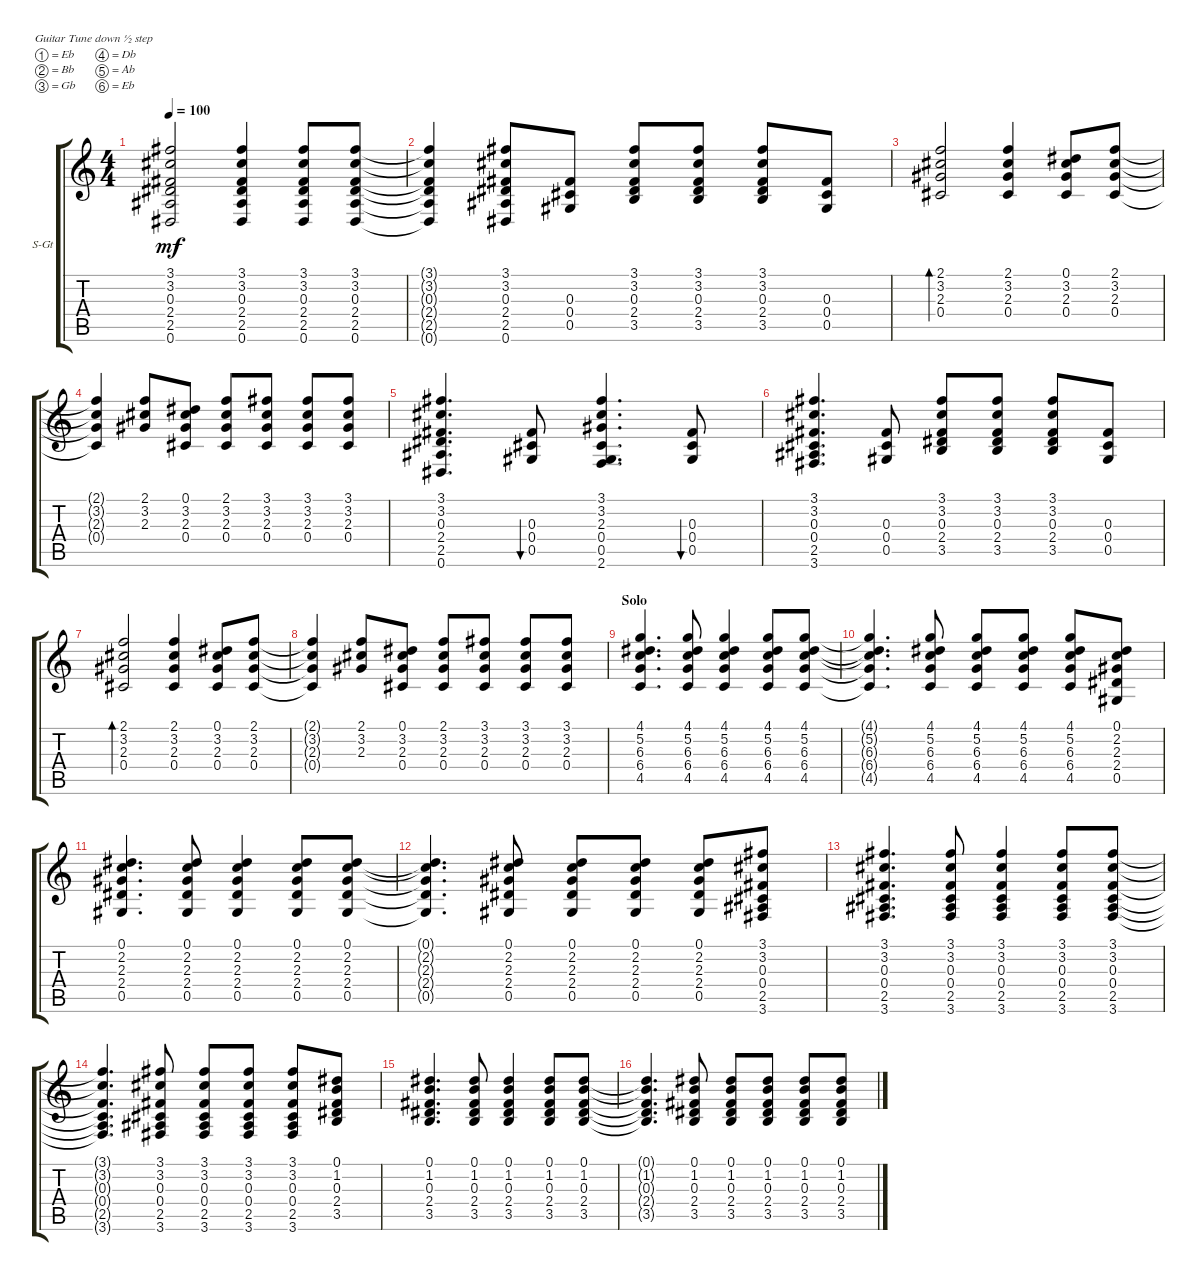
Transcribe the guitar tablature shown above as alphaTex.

\defaultSystemsLayout 4
\bracketExtendMode groupsimilarinstruments
\firstSystemTrackNameOrientation horizontal
\otherSystemsTrackNameOrientation horizontal
\track ("Acoustic" "S-Gt") {instrument acousticguitarsteel}
\staff {score tabs}
\tuning (Eb4 Bb3 Gb3 Db3 Ab2 Eb2)
\ts (4 4)
\tempo 100
\clef g2
\ks c
(0.6 2.5 2.4 0.3 3.2 3.1).2{dy mf} (0.6 2.5 2.4 0.3 3.2 3.1).4 (3.1 3.2 0.3 2.4 2.5 0.6).8 (3.1 3.2 0.3 2.4 2.5 0.6).8 |
(3.1{t} 3.2{t} 0.3{t} 2.5{t} 2.4{t} 0.6{t}).4 (0.6 2.5 2.4 0.3 3.2 3.1).8 (0.3 0.4 0.5).8 (3.5 2.4 0.3 3.2 3.1).8 (3.1 3.2 0.3 3.5 2.4).8 (3.1 3.2 0.3 2.4 3.5).8 (0.3 0.4 0.5).8 |
(0.4 2.3 3.2 2.1).2{bd 30} (2.1 3.2 2.3 0.4).4 (0.1 3.2 2.3 0.4).8 (2.1 3.2 2.3 0.4).8 |
(2.1{t} 3.2{t} 2.3{t} 0.4{t}).4 (2.1 3.2 2.3).8 (0.1 3.2 2.3 0.4).8 (2.1 3.2 2.3 0.4).8 (3.1 3.2 2.3 0.4).8 (3.1 3.2 2.3 0.4).8 (3.1 3.2 2.3 0.4).8 |
(0.6 2.5 2.4 0.3 3.2 3.1).4{d} (0.3 0.4 0.5).8{bu 30} (2.6 0.5 0.4 2.3 3.2 3.1).4{d} (0.3 0.4 0.5).8{bu 30} |
(3.6 2.5 0.4 0.3 3.2 3.1).4{d} (0.3 0.4 0.5).8 (3.5 2.4 0.3 3.2 3.1).8 (3.5 2.4 0.3 3.2 3.1).8 (3.5 2.4 0.3 3.2 3.1).8 (0.3 0.4 0.5).8 |
(0.4 2.3 3.2 2.1).2{bd 30} (2.1 3.2 2.3 0.4).4 (0.1 3.2 2.3 0.4).8 (2.1 3.2 2.3 0.4).8 |
(2.1{t} 3.2{t} 2.3{t} 0.4{t}).4 (2.1 3.2 2.3).8 (0.1 3.2 2.3 0.4).8 (2.1 3.2 2.3 0.4).8 (3.1 3.2 2.3 0.4).8 (3.1 3.2 2.3 0.4).8 (3.1 3.2 2.3 0.4).8 |
\section ("" "Solo")
(4.5 6.4 6.3 5.2 4.1).4{d} (4.5 6.4 6.3 5.2 4.1).8 (4.5 6.4 6.3 5.2 4.1).4 (4.5 6.4 6.3 5.2 4.1).8 (4.1 5.2 6.3 6.4 4.5).8 |
(4.5{t} 6.4{t} 6.3{t} 5.2{t} 4.1{t}).4{d} (4.5 6.4 6.3 5.2 4.1).8 (4.1 5.2 6.3 6.4 4.5).8 (4.5 6.4 6.3 5.2 4.1).8 (4.1 5.2 6.3 6.4 4.5).8 (0.1 2.2 2.3 2.4 0.5).8 |
(0.5 2.4 2.3 2.2 0.1).4{d} (0.5 2.4 2.3 2.2 0.1).8 (0.5 2.4 2.3 2.2 0.1).4 (0.5 2.4 2.3 2.2 0.1).8 (0.1 2.2 2.3 2.4 0.5).8 |
(0.5{t} 2.4{t} 2.3{t} 2.2{t} 0.1{t}).4{d} (0.5 2.4 2.3 2.2 0.1).8 (0.1 2.2 2.3 2.4 0.5).8 (0.5 2.4 2.3 2.2 0.1).8 (0.1 2.2 2.3 2.4 0.5).8 (3.1 3.2 0.3 0.4 2.5 3.6).8 |
(2.5 0.4 0.3 3.2 3.1 3.6).4{d} (2.5 0.4 0.3 3.2 3.1 3.6).8 (2.5 0.4 0.3 3.2 3.1 3.6).4 (2.5 0.4 0.3 3.2 3.1 3.6).8 (3.1 3.2 0.3 0.4 2.5 3.6).8 |
(2.5{t} 0.4{t} 0.3{t} 3.2{t} 3.1{t} 3.6{t}).4{d} (2.5 0.4 0.3 3.2 3.1 3.6).8 (3.1 3.2 0.3 0.4 2.5 3.6).8 (2.5 0.4 0.3 3.2 3.1 3.6).8 (3.1 3.2 0.3 0.4 2.5 3.6).8 (0.1 1.2 0.3 2.4 3.5).8 |
(3.5 2.4 0.3 1.2 0.1).4{d} (3.5 2.4 0.3 1.2 0.1).8 (3.5 2.4 0.3 1.2 0.1).4 (3.5 2.4 0.3 1.2 0.1).8 (0.1 1.2 0.3 2.4 3.5).8 |
(3.5{t} 2.4{t} 0.3{t} 1.2{t} 0.1{t}).4{d} (3.5 2.4 0.3 1.2 0.1).8 (0.1 1.2 0.3 2.4 3.5).8 (3.5 2.4 0.3 1.2 0.1).8 (0.1 1.2 0.3 2.4 3.5).8 (0.1 1.2 0.3 2.4 3.5).8
